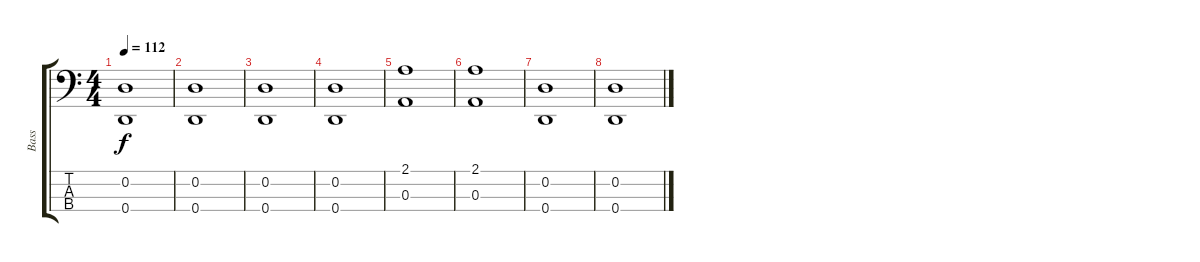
\track ("Bass" "Bass") {instrument electricbassfinger}
\staff {score tabs}
\tuning (G2 D2 A1 D1) {hide}
\ts (4 4)
\tempo 112
\clef f4
\ks c
(0.2 0.4).1{dy f} |
(0.2 0.4).1 |
(0.2 0.4).1 |
(0.2 0.4).1 |
(2.1 0.3).1 |
(2.1 0.3).1 |
(0.2 0.4).1 |
(0.2 0.4).1
